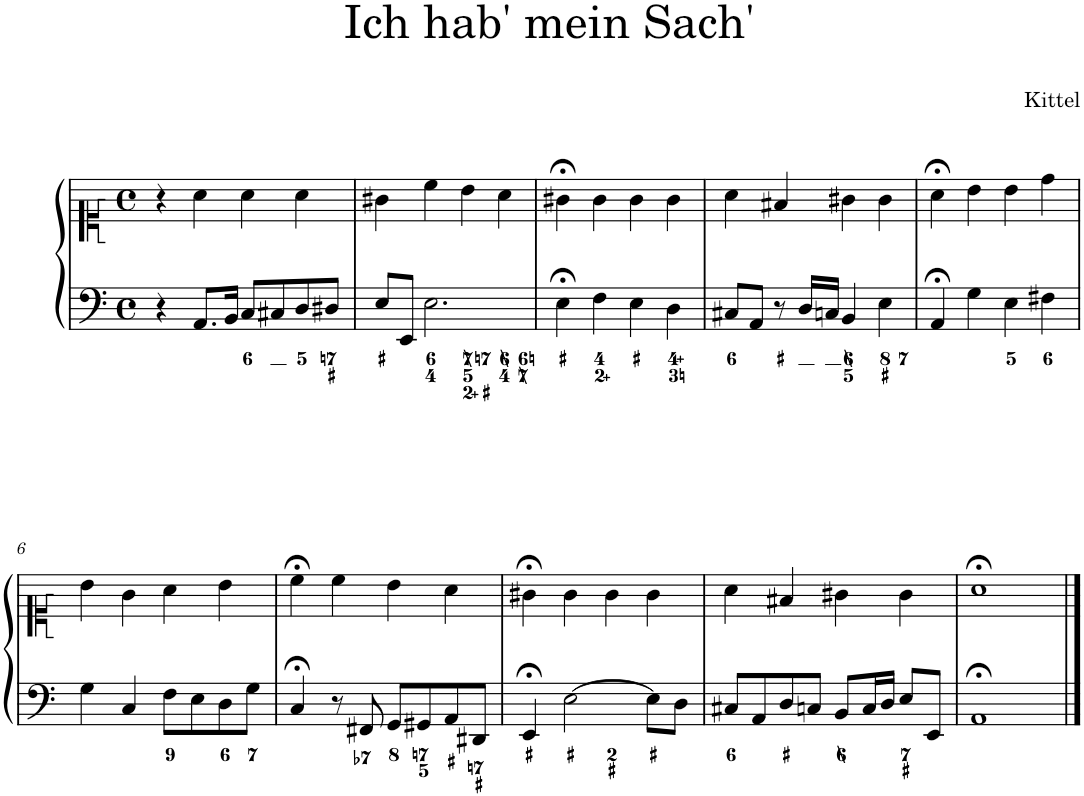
**kern	**kern
*part1	*part1
*staff2	*staff1
*I"Piano	*
*I'Pno.	*
*clefF4	*clefC1
*k[]	*k[]
*M4/4	*M4/4
*met(c)	*met(c)
=1	=1
4r	4r
8.AA/L	4a\
16BB/Jk	.
8C/L	4a\
8C#X/	.
8D/	4a\
8D#X/J	.
=2	=2
8E/L	4g#X\
8EE/J	.
2.E\	4cc\
.	4b\
.	4a\
=3	=3
4E;<\	4g#X;<\
4F\	4g#\
4E\	4g#\
4D\	4g#\
=4	=4
8C#X/L	4a\
8AA/J	.
8r	4f#X/
16D/LL	.
16Cn/JJ	.
4BB/	4g#X\
4E\	4g#\
=5	=5
4AA;</	4a;<\
4G\	4b\
4E\	4b\
4F#X\	4dd\
!!LO:LB:g=z
=6	=6
4G\	4b\
4C/	4g\
8F\L	4a\
8E\	.
8D\	4b\
8G\J	.
=7	=7
4C;</	4cc;<\
8r	4cc\
8FF#X/	.
8GG/L	4b\
8GG#X/	.
8AA/	4a\
8DD#X/J	.
=8	=8
4EE;</	4g#X;<\
[2E\	4g#\
.	4g#\
8E\L]	4g#\
8D\J	.
=9	=9
8C#X/L	4a\
8AA/	.
8D/	4f#X/
8Cn/J	.
8BB/L	4g#X\
16C/L	.
16D/JJ	.
8E/L	4g#\
8EE/J	.
=10	=10
1AA;<	1a;<
==	==
*-	*-
